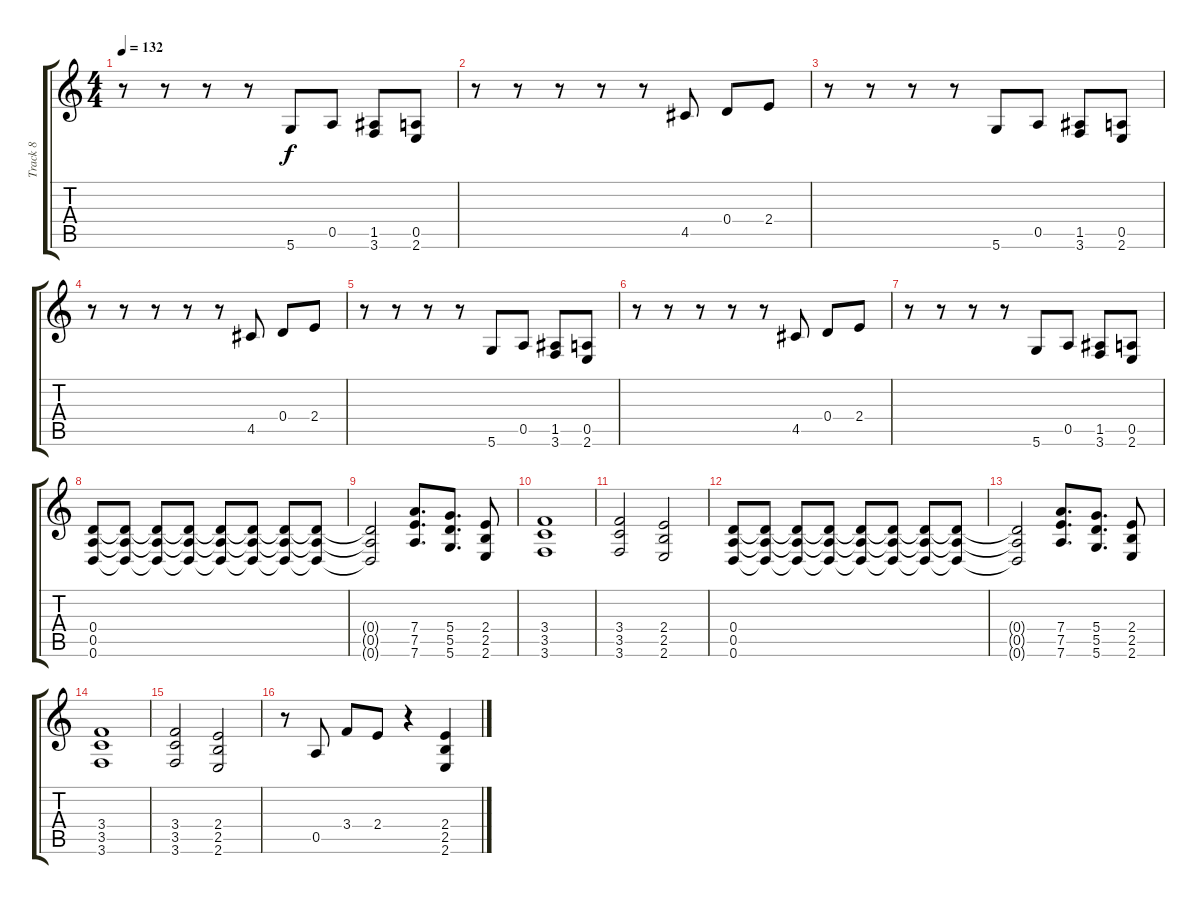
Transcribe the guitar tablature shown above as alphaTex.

\track ("Track 8" "Track 8") {instrument distortionguitar}
\staff {score tabs}
\tuning (E4 B3 G3 D3 A2 D2) {hide}
\ts (4 4)
\tempo 132
\clef g2
\ks c
r.8{dy f} r.8 r.8 r.8 5.6.8 0.5.8 (1.5 3.6).8 (0.5 2.6).8 |
r.8 r.8 r.8 r.8 r.8 4.5.8 0.4.8 2.4.8 |
r.8 r.8 r.8 r.8 5.6.8 0.5.8 (1.5 3.6).8 (0.5 2.6).8 |
r.8 r.8 r.8 r.8 r.8 4.5.8 0.4.8 2.4.8 |
r.8 r.8 r.8 r.8 5.6.8 0.5.8 (1.5 3.6).8 (0.5 2.6).8 |
r.8 r.8 r.8 r.8 r.8 4.5.8 0.4.8 2.4.8 |
r.8 r.8 r.8 r.8 5.6.8 0.5.8 (1.5 3.6).8 (0.5 2.6).8 |
(0.4 0.5 0.6).8 (0.4{t} 0.5{t} 0.6{t}).8 (0.4{t} 0.5{t} 0.6{t}).8 (0.4{t} 0.5{t} 0.6{t}).8 (0.4{t} 0.5{t} 0.6{t}).8 (0.4{t} 0.5{t} 0.6{t}).8 (0.4{t} 0.5{t} 0.6{t}).8 (0.4{t} 0.5{t} 0.6{t}).8 |
(0.4{t} 0.5{t} 0.6{t}).2 (7.4 7.5 7.6).8{d} (5.4 5.5 5.6).8{d} (2.4 2.5 2.6).8 |
(3.4 3.5 3.6).1 |
(3.4 3.5 3.6).2 (2.4 2.5 2.6).2 |
(0.4 0.5 0.6).8 (0.4{t} 0.5{t} 0.6{t}).8 (0.4{t} 0.5{t} 0.6{t}).8 (0.4{t} 0.5{t} 0.6{t}).8 (0.4{t} 0.5{t} 0.6{t}).8 (0.4{t} 0.5{t} 0.6{t}).8 (0.4{t} 0.5{t} 0.6{t}).8 (0.4{t} 0.5{t} 0.6{t}).8 |
(0.4{t} 0.5{t} 0.6{t}).2 (7.4 7.5 7.6).8{d} (5.4 5.5 5.6).8{d} (2.4 2.5 2.6).8 |
(3.4 3.5 3.6).1 |
(3.4 3.5 3.6).2 (2.4 2.5 2.6).2 |
r.8 0.5.8 3.4.8 2.4.8 r.4 (2.4 2.5 2.6).4
